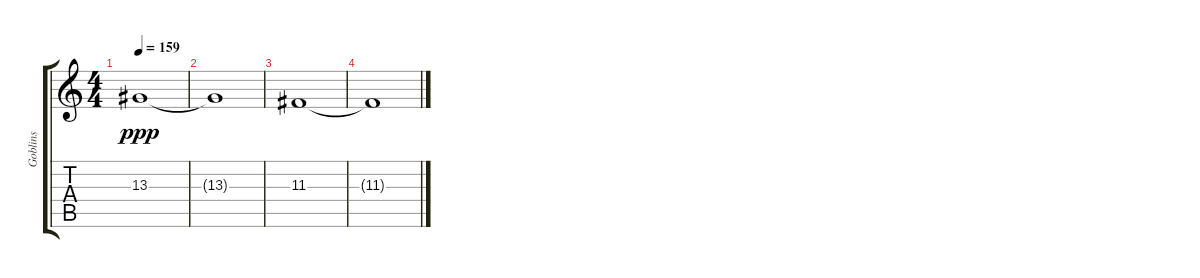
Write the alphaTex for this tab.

\track ("Goblins" "Goblins") {instrument fx6goblins}
\staff {score tabs}
\tuning (E4 B3 G3 D3 A2 E2) {hide}
\ts (4 4)
\tempo 159
\clef g2
\ks c
13.3.1{dy ppp} |
13.3{t}.1 |
11.3.1 |
11.3{t}.1
